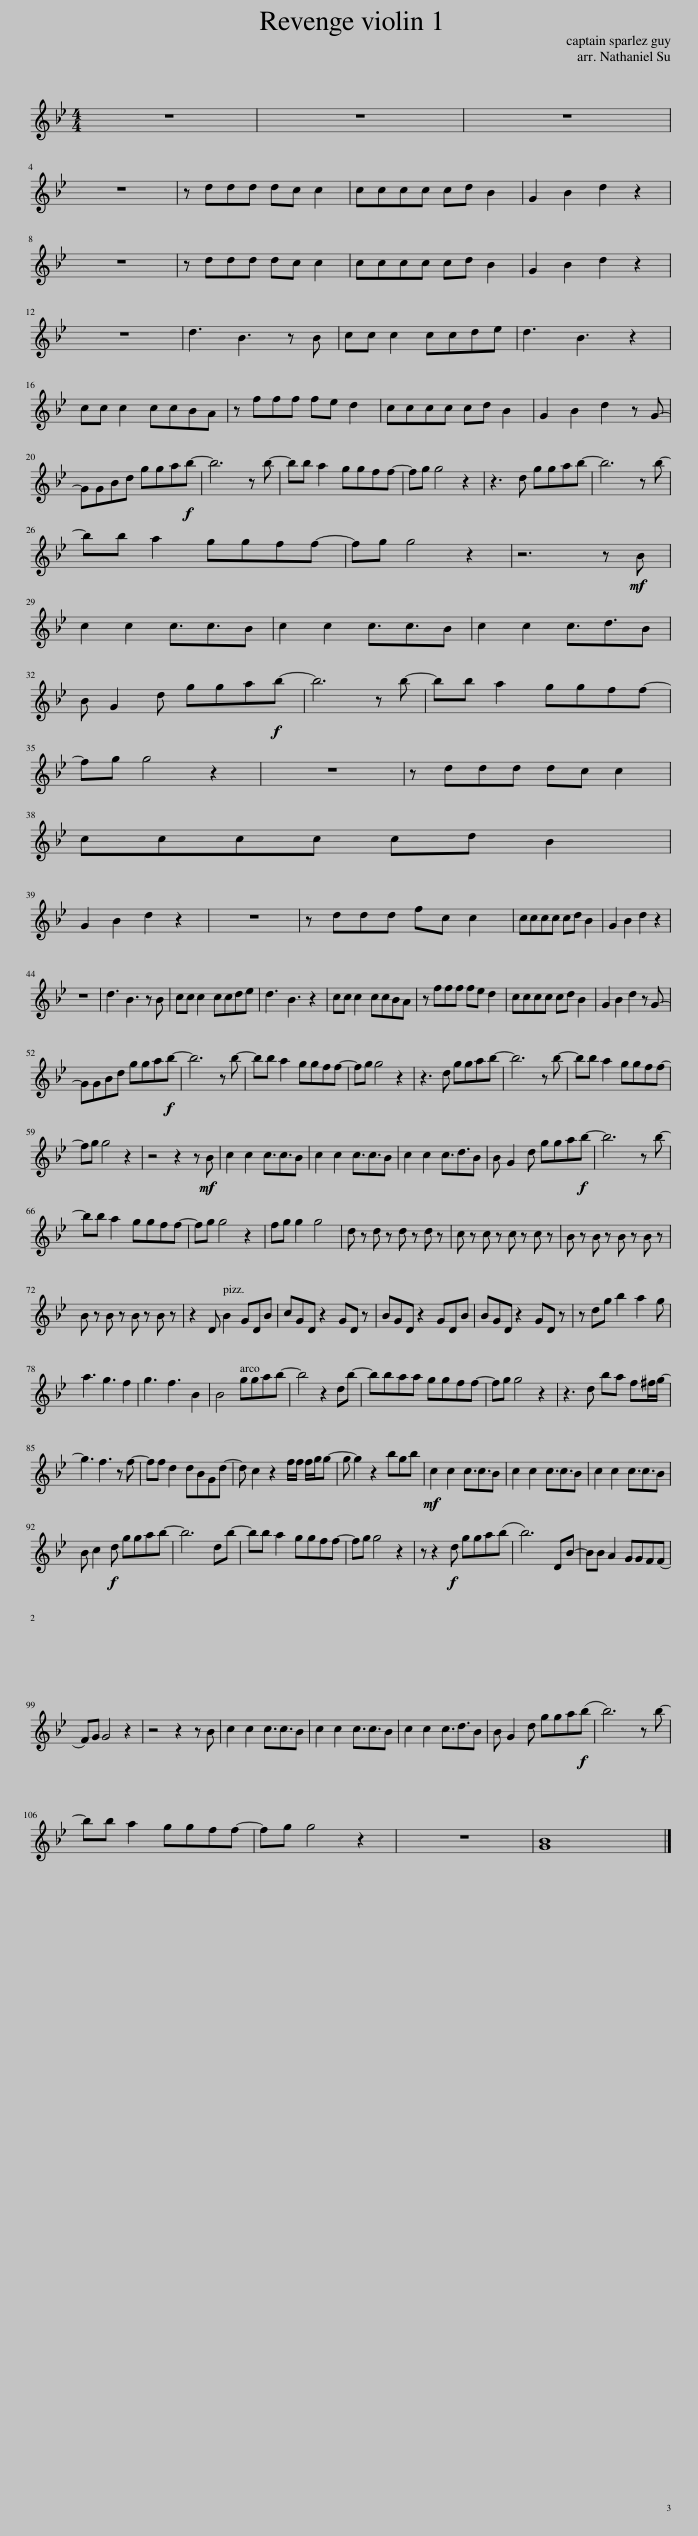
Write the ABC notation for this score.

X:1
L:1/8
M:4/4
I:linebreak $
K:Bb
V:1 treble
V:1
 z8 | z8 | z8 |$ z8 | z ddd dc c2 | %5
 cccc cd B2 | G2 B2 d2 z2 |$ z8 | z ddd dc c2 | cccc cd B2 | %10
 G2 B2 d2 z2 |$ z8 | d3 B3 z B | cc c2 ccde | d3 B3 z2 |$ %15
 cc c2 ccBA | z fff fe d2 | cccc cd B2 | G2 B2 d2 z G- |$ GGBd gga!f!b- | %20
 b6 z b- | bb a2 ggff- | fg g4 z2 | z3 d ggab- | b6 z b- |$ %25
 bb a2 ggff- | fg g4 z2 | z6 z!mf! B |$ c2 c2 c3/2c3/2B | c2 c2 c3/2c3/2B | %30
 c2 c2 c3/2d3/2B |$ B G2 d gga!f!b- | b6 z b- | bb a2 ggff- |$ fg g4 z2 | %35
 z8 | z ddd dc c2 |$ cccc cd B2 |$ G2 B2 d2 z2 | z8 | %40
 z ddd fc c2 | cccc cd B2 | G2 B2 d2 z2 |$ z8 | d3 B3 z B | %45
 cc c2 ccde | d3 B3 z2 | cc c2 ccBA | z fff fe d2 | cccc cd B2 | %50
 G2 B2 d2 z G- |$ GGBd gga!f!b- | b6 z b- | bb a2 ggff- | fg g4 z2 | %55
 z3 d ggab- | b6 z b- | bb a2 ggff- |$ fg g4 z2 | z4 z2 z!mf! B | %60
 c2 c2 c3/2c3/2B | c2 c2 c3/2c3/2B | c2 c2 c3/2d3/2B | B G2 d gga!f!b- | b6 z b- |$ %65
 bb a2 ggff- | fg g4 z2 | fg g2 g4 | d z d z d z d z | c z c z c z c z | %70
 B z B z B z B z |$ B z B z B z B z | z2 D B2 GDB | cGD z2 GD z | BGD z2 GDB | %75
 BGD z2 GD z | z dg b2 a2 g |$ a3 g3 f2 | g3 f3 B2 | B4 ggab- | %80
 b4 z2 db- | bbaa ggff- | fg g4 z2 | z3 d ba f^f/g/- |$ g3 f3 z f- | %85
 ff d2 dBGd- | d c2 z2 f/f/ f/g/g- | g g2 z2 bgb |!mf! c2 c2 c3/2c3/2B | c2 c2 c3/2c3/2B | %90
 c2 c2 c3/2c3/2B |$ B c2!f! d ggab- | b6 db- | bb a2 ggff- | fg g4 z2 | %95
 z z2!f! d gga(b | b6) DB- | BB A2 GGF(F |$ F)G G4 z2 | z4 z2 z B | %100
 c2 c2 c3/2c3/2B | c2 c2 c3/2c3/2B | c2 c2 c3/2d3/2B | B G2 d gga!f!(b | b6) z b- |$ %105
 bb a2 ggff- | fg g4 z2 | z8 | [GB]8 |] %109
